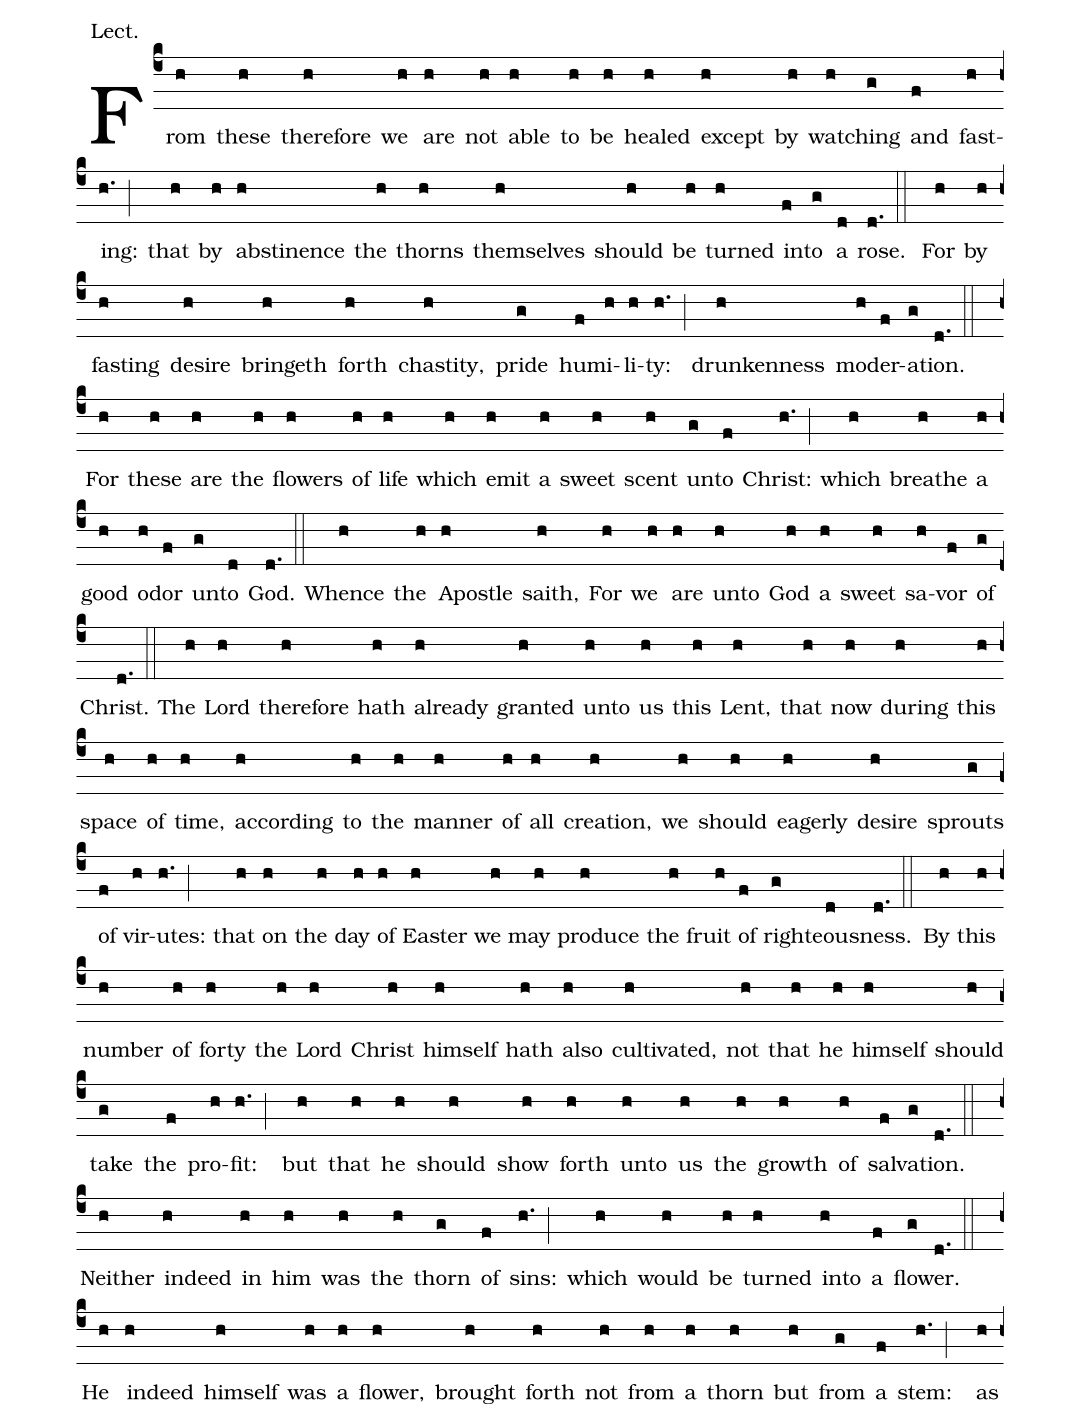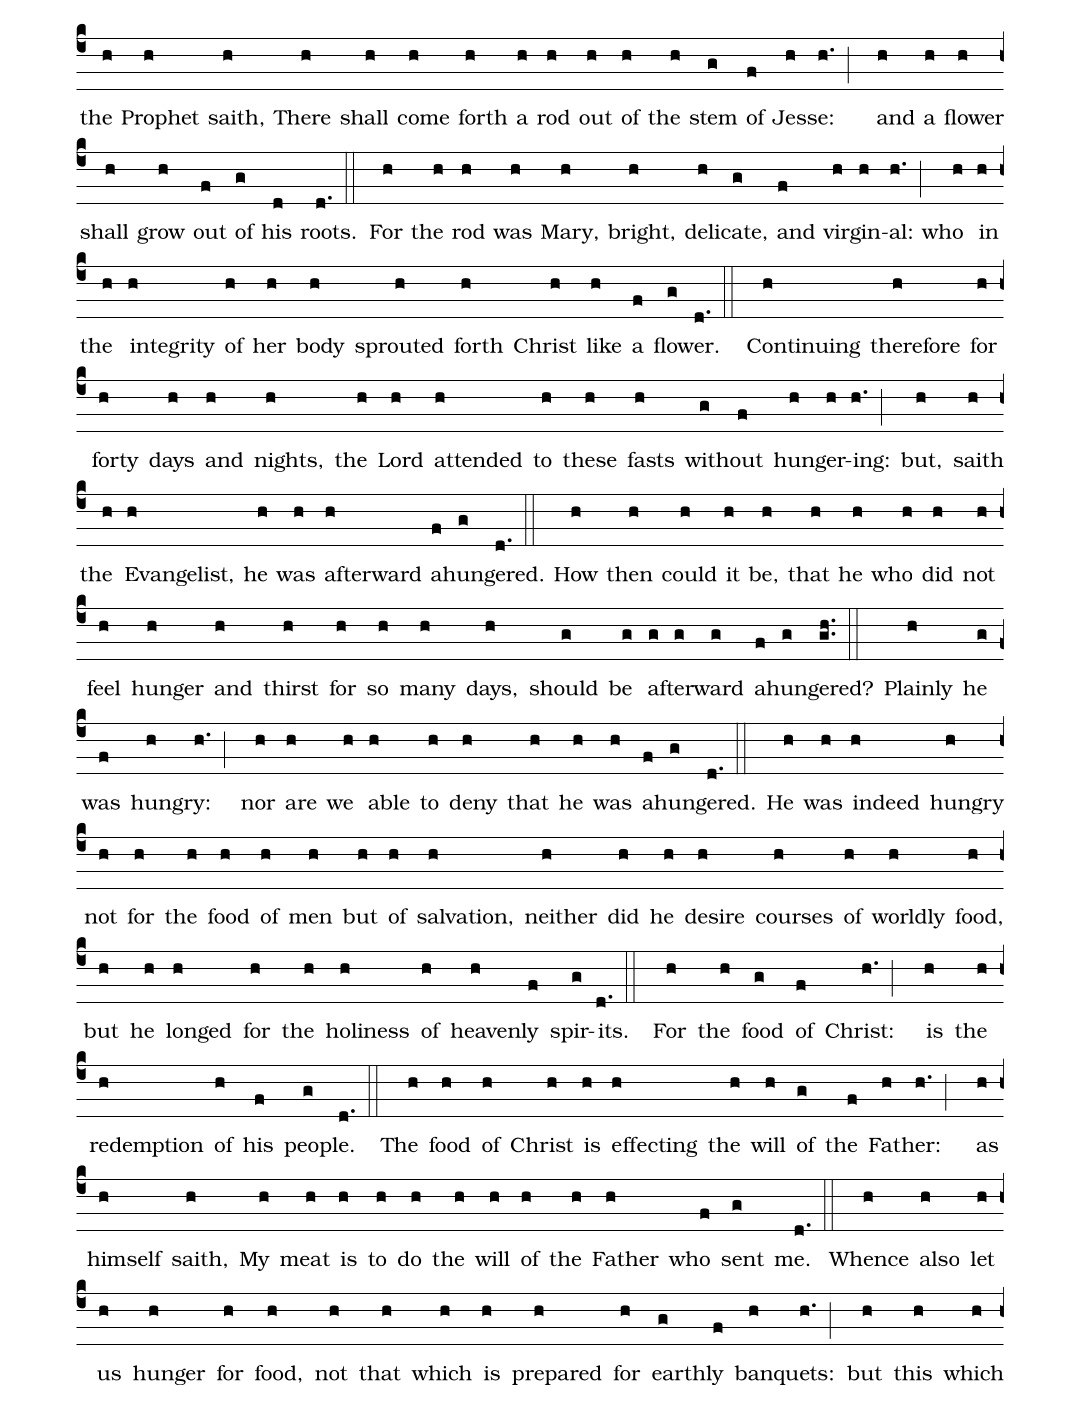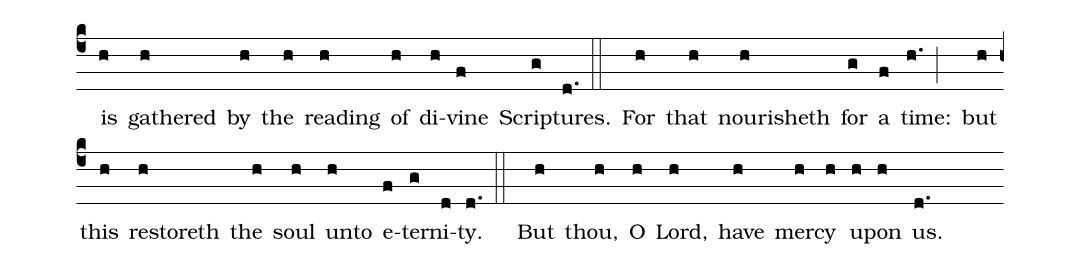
annotation: Lect.;
%%
(c4) From(h) these(h) therefore(h) we(h) are(h) not(h) able(h) to(h) be(h) healed(h) except(h) by(h) watch(h)ing(g) and(f) fast(h)ing:(h.;) that(h) by(h) abstinence(h) the(h) thorns(h) themselves(h) should(h) be(h) turned(h) in(f)to(g) a(d) rose.(d.::)

For(h) by(h) fasting(h) desire(h) bringeth(h) forth(h) chastity,(h) pride(g) hu(f)mi(h)li(h)ty:(h.;) drunkenness(h) mod(h)er(f)a(g)tion.(d.::)

For(h) these(h) are(h) the(h) flowers(h) of(h) life(h) which(h) emit(h) a(h) sweet(h) scent(h) un(g)to(f) Christ:(h.;) which(h) breathe(h) a(h) good(h) o(h)dor(f) un(g)to(d) God.(d.::)

Whence(h) the(h) Apostle(h) saith,(h) For(h) we(h) are(h) unto(h) God(h) a(h) sweet(h) sa(h)vor(f) of(g) Christ.(d.::)

The(h) Lord(h) therefore(h) hath(h) already(h) granted(h) unto(h) us(h) this(h) Lent,(h) that(h) now(h) during(h) this(h) space(h) of(h) time,(h) according(h) to(h) the(h) manner(h) of(h) all(h) creation,(h) we(h) should(h) eagerly(h) desire(h) sprouts(g) of(f) vir(h)utes:(h.;) that(h) on(h) the(h) day(h) of(h) Easter(h) we(h) may(h) produce(h) the(h) fruit(h) of(f) right(g)eous(d)ness.(d.::)

By(h) this(h) number(h) of(h) forty(h) the(h) Lord(h) Christ(h) himself(h) hath(h) also(h) cultivated,(h) not(h) that(h) he(h) himself(h) should(h) take(g) the(f) pro(h)fit:(h.;) but(h) that(h) he(h) should(h) show(h) forth(h) unto(h) us(h) the(h) growth(h) of(h) sal(f)va(g)tion.(d.::)

Neither(h) indeed(h) in(h) him(h) was(h) the(h) thorn(g) of(f) sins:(h.;) which(h) would(h) be(h) turned(h) into(h) a(f) flow(g)er.(d.::)

He(h) indeed(h) himself(h) was(h) a(h) flower,(h) brought(h) forth(h) not(h) from(h) a(h) thorn(h) but(h) from(g) a(f) stem:(h.;) as(h) the(h) Prophet(h) saith,(h) There(h) shall(h) come(h) forth(h) a(h) rod(h) out(h) of(h) the(h) stem(g) of(f) Jes(h)se:(h.;) and(h) a(h) flower(h) shall(h) grow(h) out(f) of(g) his(d) roots.(d.::)

For(h) the(h) rod(h) was(h) Mary,(h) bright,(h) deli(h)cate,(g) and(f) vir(h)gin(h)al:(h.;) who(h) in(h) the(h) integrity(h) of(h) her(h) body(h) sprouted(h) forth(h) Christ(h) like(h) a(f) flow(g)er.(d.::)

Continuing(h) therefore(h) for(h) forty(h) days(h) and(h) nights,(h) the(h) Lord(h) attended(h) to(h) these(h) fasts(h) with(g)out(f) hun(h)ger(h)ing:(h.;) but,(h) saith(h) the(h) Evangelist,(h) he(h) was(h) afterward(h) a(f)hun(g)gered.(d.::)

How(h) then(h) could(h) it(h) be,(h) that(h) he(h) who(h) did(h) not(h) feel(h) hunger(h) and(h) thirst(h) for(h) so(h) many(h) days,(h) should(g) be(g) af(g)ter(g)ward(g) a(f)hun(g)gered?(gh..::)

Plainly(h) he(g) was(f) hun(h)gry:(h.;) nor(h) are(h) we(h) able(h) to(h) deny(h) that(h) he(h) was(h) a(f)hun(g)gered.(d.::)

He(h) was(h) indeed(h) hungry(h) not(h) for(h) the(h) food(h) of(h) men(h) but(h) of(h) salvation,(h) neither(h) did(h) he(h) desire(h) courses(h) of(h) worldly(h) food,(h) but(h) he(h) longed(h) for(h) the(h) holiness(h) of(h) heaven(h)ly(f) spir(g)its.(d.::)

For(h) the(h) food(g) of(f) Christ:(h.;) is(h) the(h) redemption(h) of(h) his(f) peo(g)ple.(d.::)

The(h) food(h) of(h) Christ(h) is(h) effecting(h) the(h) will(h) of(g) the(f) Fa(h)ther:(h.;) as(h) himself(h) saith,(h) My(h) meat(h) is(h) to(h) do(h) the(h) will(h) of(h) the(h) Father(h) who(f) sent(g) me.(d.::)

Whence(h) also(h) let(h) us(h) hunger(h) for(h) food,(h) not(h) that(h) which(h) is(h) prepared(h) for(h) earth(g)ly(f) ban(h)quets:(h.;) but(h) this(h) which(h) is(h) gathered(h) by(h) the(h) reading(h) of(h) di(h)vine(f) Scrip(g)tures.(d.::)

For(h) that(h) nourisheth(h) for(g) a(f) time:(h.;) but(h) this(h) restoreth(h) the(h) soul(h) unto(h) e(f)ter(g)ni(d)ty.(d.::)

But(h) thou,(h) O(h) Lord,(h) have(h) mer(h)cy(h) u(h)pon(h) us.(d.)
